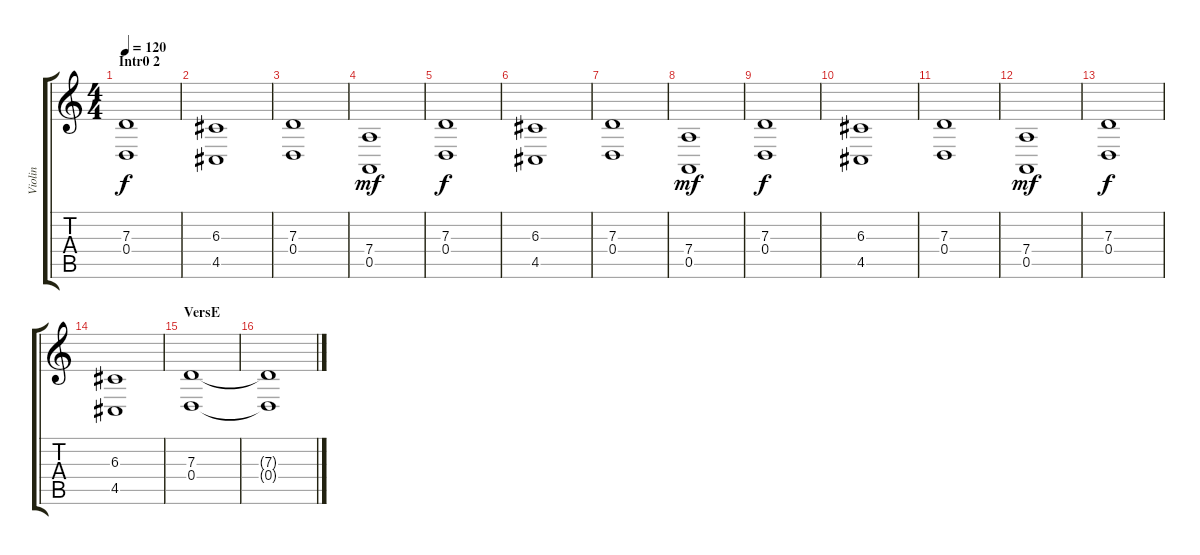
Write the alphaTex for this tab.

\track ("Violin" "Violin") {instrument violin}
\staff {score tabs}
\tuning (E4 B3 G3 D3 A2 E2) {hide}
\ts (4 4)
\section ("" "Intr0 2")
\tempo 120
\clef g2
\ks c
(7.3 0.4).1{dy f} |
(6.3 4.5).1 |
(7.3 0.4).1 |
(7.4 0.5).1{dy mf} |
(7.3 0.4).1{dy f} |
(6.3 4.5).1 |
(7.3 0.4).1 |
(7.4 0.5).1{dy mf} |
(7.3 0.4).1{dy f} |
(6.3 4.5).1 |
(7.3 0.4).1 |
(7.4 0.5).1{dy mf} |
(7.3 0.4).1{dy f} |
(6.3 4.5).1 |
\section ("" "VersE")
(7.3 0.4).1 |
(7.3{t} 0.4{t}).1
